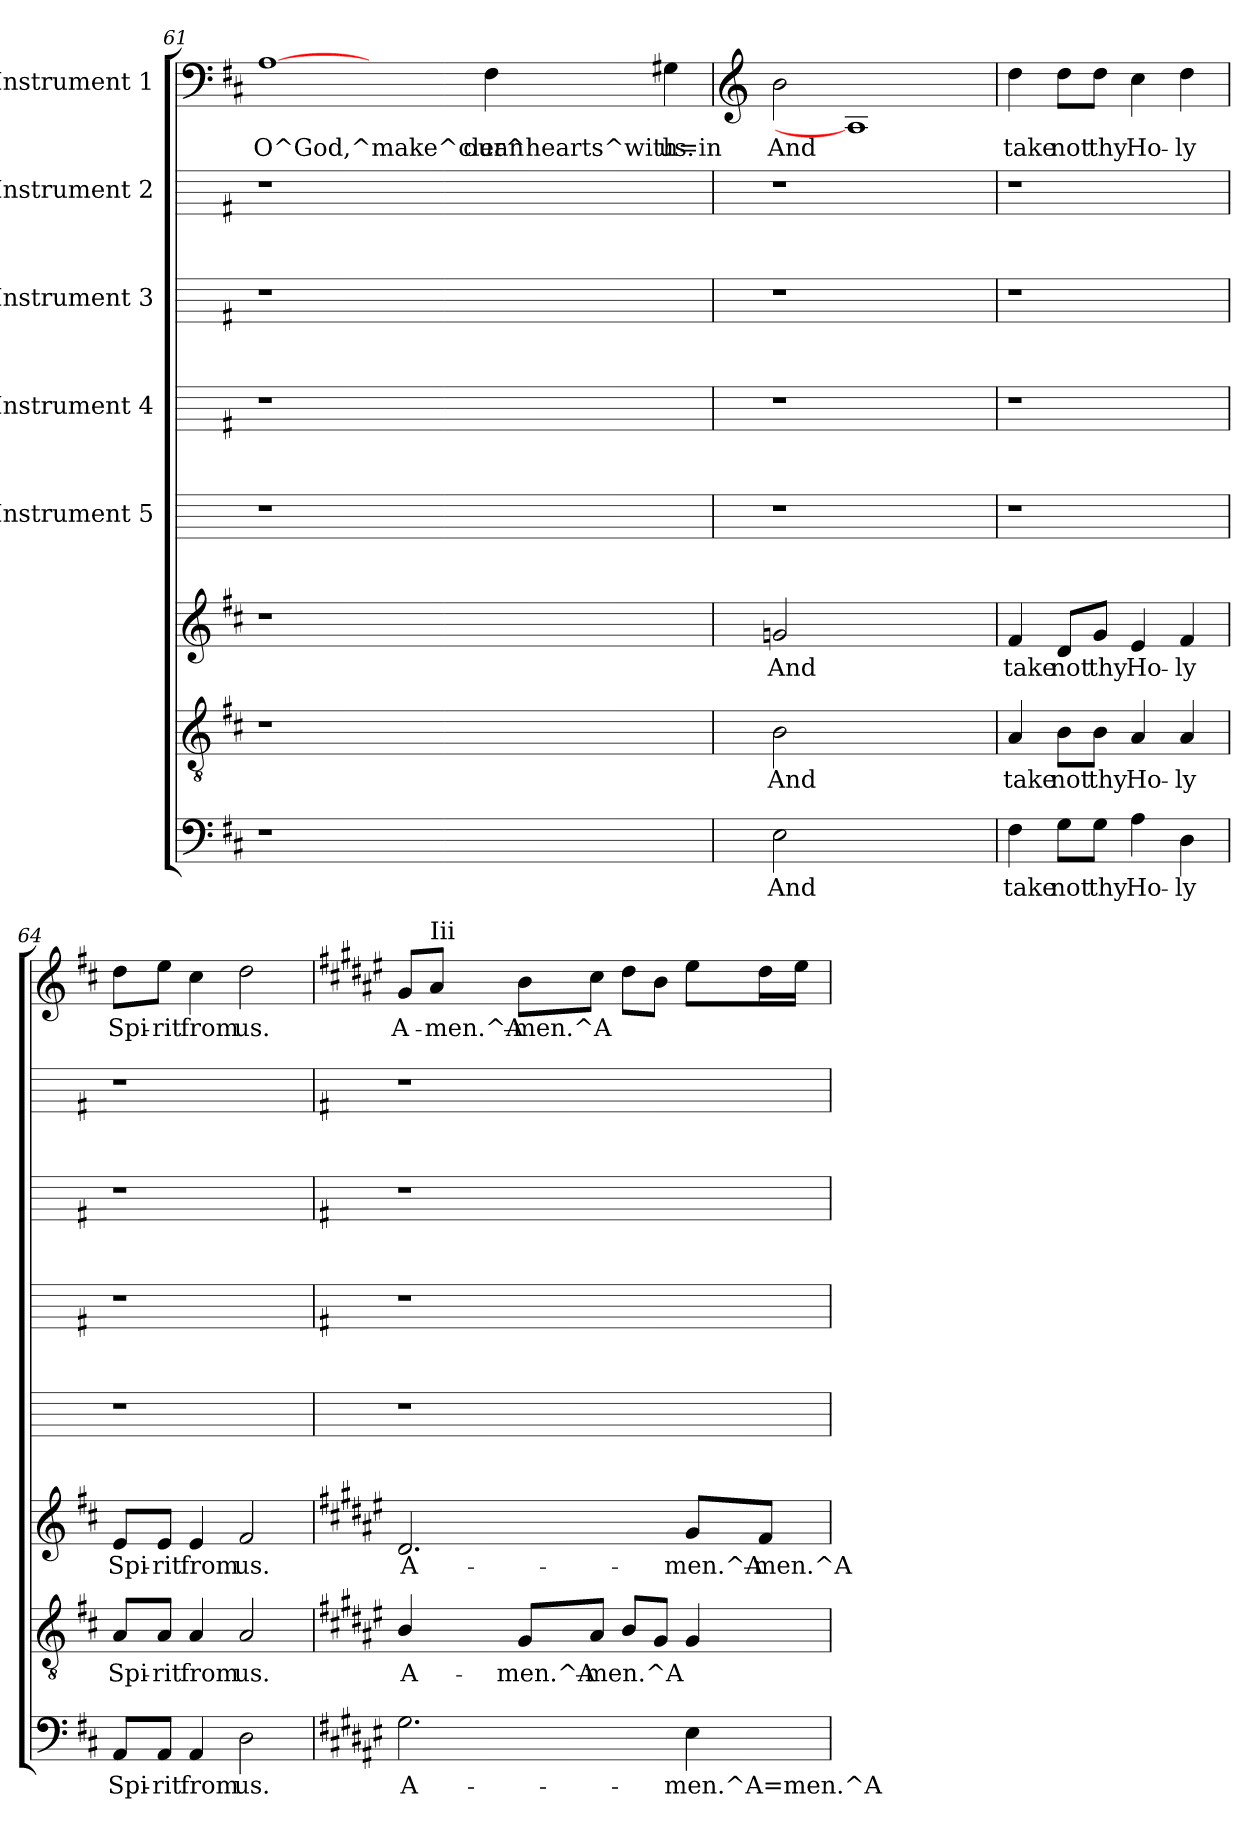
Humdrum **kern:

**kern	**text	**kern	**text	**kern	**text	**kern	**kern	**kern	**kern	**kern	**text
*part8	*part8	*part7	*part7	*part6	*part6	*part5	*part4	*part3	*part2	*part1	*part1
*staff8	*staff8	*staff7	*staff7	*staff6	*staff6	*staff5	*staff4	*staff3	*staff2	*staff1	*staff1
*	*	*	*	*	*	*I"Instrument 5	*I"Instrument 4	*I"Instrument 3	*I"Instrument 2	*I"Instrument 1	*
!!LO:PB:g=z
*clefF4	*	*clefGv2	*	*clefG2	*	*	*	*	*	*clefF4	*
*	*	*	*	*	*	*	*	*ITrd-3c-5	*ITrd-3c-5	*	*
*k[f#c#]	*	*k[f#c#]	*	*k[f#c#]	*	*k[]	*k[f#]	*k[]	*k[]	*k[f#c#]	*
*D:	*	*D:	*	*D:	*	*C:	*G:	*C:	*C:	*D:	*
=61	=61	=61	=61	=61	=61	=61	=61	=61	=61	=61	=61
!	!	!	!	!	!	!	!	!	!	!	!LO:LY:b:rj
1r	.	1r	.	1r	.	1r	1r	1r	1r	[1A	O^God,^make^clean
1.ryy	.	1.ryy	.	1.ryy	.	1.ryy	1.ryy	1.ryy	1.ryy	1ryy	.
!	!	!	!	!	!	!	!	!	!	!	!LO:LY:b:rj
.	.	.	.	.	.	.	.	.	.	4F#\	our^hearts^with=in
!	!	!	!	!	!	!	!	!	!	!	!LO:LY:b:rj
.	.	.	.	.	.	.	.	.	.	4G#X\	us.
!!LO:LB:g=z
=62	=62	=62	=62	=62	=62	=62	=62	=62	=62	=62	=62
*	*	*	*	*	*	*	*	*	*	*clefG2	*
!	!LO:LY:b:cj	!	!LO:LY:b:cj	!	!LO:LY:b:cj	!	!	!	!	!	!LO:LY:b:rj
2E\	And	2B\	And	2gn/	And	1r	1r	1r	1r	2b\	And
1ryy	.	1ryy	.	1ryy	.	.	.	.	.	1A]	.
.	.	.	.	.	.	2ryy	2ryy	2ryy	2ryy	.	.
=63	=63	=63	=63	=63	=63	=63	=63	=63	=63	=63	=63
!	!LO:LY:b:cj	!	!LO:LY:b:cj	!	!LO:LY:b:cj	!	!	!	!	!	!LO:LY:b:rj
4F#\	take	4A/	take	4f#/	take	1r	1r	1r	1r	4dd\	take
!	!LO:LY:b:cj	!	!LO:LY:b:cj	!	!LO:LY:b:cj	!	!	!	!	!	!LO:LY:b:rj
8G\L	not	8B\L	not	8d/L	not	.	.	.	.	8dd\L	not
!	!LO:LY:b:cj	!	!LO:LY:b:cj	!	!LO:LY:b:cj	!	!	!	!	!	!LO:LY:b:rj
8G\J	thy	8B\J	thy	8g/J	thy	.	.	.	.	8dd\J	thy
!	!LO:LY:b:cj	!	!LO:LY:b:cj	!	!LO:LY:b:cj	!	!	!	!	!	!LO:LY:b:rj
4A\	Ho-	4A/	Ho-	4e/	Ho-	.	.	.	.	4cc#\	Ho-
!	!LO:LY:b:cj	!	!LO:LY:b:cj	!	!LO:LY:b:cj	!	!	!	!	!	!LO:LY:b:rj
4D\	-ly	4A/	-ly	4f#/	-ly	.	.	.	.	4dd\	-ly
=64	=64	=64	=64	=64	=64	=64	=64	=64	=64	=64	=64
!	!LO:LY:b:cj	!	!LO:LY:b:cj	!	!LO:LY:b:cj	!	!	!	!	!	!LO:LY:b:rj
8AA/L	Spi-	8A/L	Spi-	8e/L	Spi-	1r	1r	1r	1r	8dd\L	Spi-
!	!LO:LY:b:cj	!	!LO:LY:b:cj	!	!LO:LY:b:cj	!	!	!	!	!	!LO:LY:b:rj
8AA/J	-rit	8A/J	-rit	8e/J	-rit	.	.	.	.	8ee\J	-rit
!	!LO:LY:b:cj	!	!LO:LY:b:cj	!	!LO:LY:b:cj	!	!	!	!	!	!LO:LY:b:rj
4AA/	from	4A/	from	4e/	from	.	.	.	.	4cc#\	from
!	!LO:LY:b:cj	!	!LO:LY:b:cj	!	!LO:LY:b:cj	!	!	!	!	!	!LO:LY:b:rj
2D\	us.	2A/	us.	2f#/	us.	.	.	.	.	2dd\	us.
!!LO:LB:g=z
=65	=65	=65	=65	=65	=65	=65	=65	=65	=65	=65	=65
*k[f#c#g#d#a#e#]	*	*k[f#c#g#d#a#e#]	*	*k[f#c#g#d#a#e#]	*	*	*	*	*	*k[f#c#g#d#a#e#]	*
*F#:	*	*F#:	*	*F#:	*	*	*	*	*	*F#:	*
!	!LO:LY:b:cj	!	!LO:LY:b:cj	!	!LO:LY:b:cj	!	!	!	!	!	!LO:LY:b:rj
2.G#\	A-	4B/	A-	2.d#/	A-	1r	1r	1r	1r	8g#/L	A-
!	!	!	!	!	!	!	!	!	!	!LO:TX:a:t=Iii	!
!	!	!	!	!	!	!	!	!	!	!	!LO:LY:b:rj
.	.	.	.	.	.	.	.	.	.	8a#/J	-men.^A-
!	!	!	!LO:LY:b:cj	!	!	!	!	!	!	!	!LO:LY:b:rj
.	.	8G#/L	-men.^A-	.	.	.	.	.	.	8b\L	-men.^A-
!	!	!	!LO:LY:b:cj	!	!	!	!	!	!	!	!LO:LY:b:rj
.	.	8A#/J	-men.^A-	.	.	.	.	.	.	8cc#\J	--
!	!	!	!LO:LY:b:cj	!	!	!	!	!	!	!	!LO:LY:b:rj
.	.	8B/L	--	.	.	.	.	.	.	8dd#\L	--
!	!	!	!LO:LY:b:cj	!	!	!	!	!	!	!	!LO:LY:b:rj
.	.	8G#/J	--	.	.	.	.	.	.	8b\J	--
!	!LO:LY:b:cj	!	!LO:LY:b:cj	!	!LO:LY:b:cj	!	!	!	!	!	!LO:LY:b:rj
4E#\	-men.^A=men.^A-	4G#/	--	8g#/L	-men.^A-	.	.	.	.	8ee#\L	--
!	!	!	!	!	!LO:LY:b:cj	!	!	!	!	!	!LO:LY:b:rj
.	.	.	.	8f#/J	-men.^A-	.	.	.	.	16dd#\	--
!	!	!	!	!	!	!	!	!	!	!	!LO:LY:b:rj
.	.	.	.	.	.	.	.	.	.	16ee#\J	--
=	=	=	=	=	=	=	=	=	=	=	=
*-	*-	*-	*-	*-	*-	*-	*-	*-	*-	*-	*-
